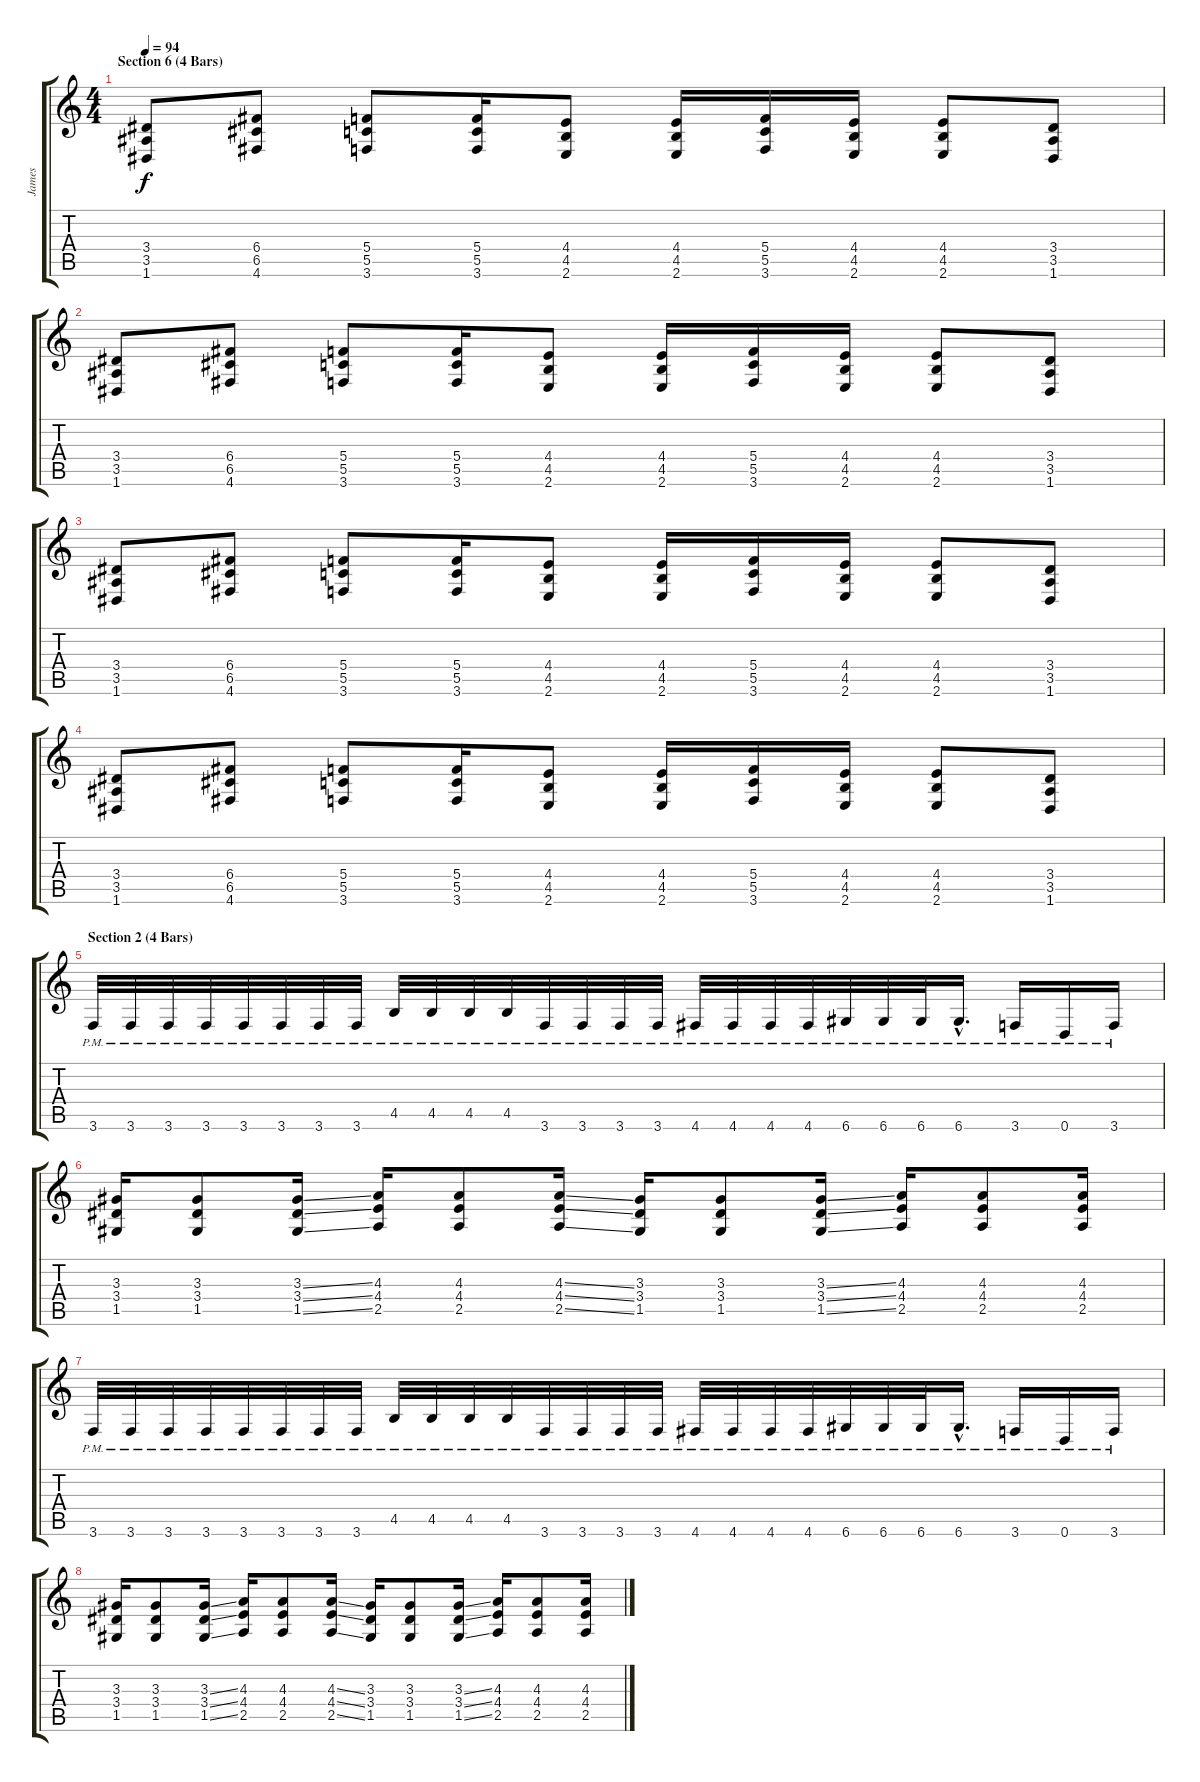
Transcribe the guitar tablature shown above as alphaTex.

\track ("James" "James") {instrument distortionguitar}
\staff {score tabs}
\tuning (D4 A3 F3 C3 G2 D2) {hide}
\ts (4 4)
\section ("" "Section 6 (4 Bars)")
\tempo 94
\clef g2
\ks c
(3.4 3.5 1.6).8{dy f} (6.4 6.5 4.6).8 (5.4 5.5 3.6).8 (5.4 5.5 3.6).16 (4.4 4.5 2.6).8 (4.4 4.5 2.6).16 (5.4 5.5 3.6).16 (4.4 4.5 2.6).16 (4.4 4.5 2.6).8 (3.4 3.5 1.6).8 |
(3.4 3.5 1.6).8 (6.4 6.5 4.6).8 (5.4 5.5 3.6).8 (5.4 5.5 3.6).16 (4.4 4.5 2.6).8 (4.4 4.5 2.6).16 (5.4 5.5 3.6).16 (4.4 4.5 2.6).16 (4.4 4.5 2.6).8 (3.4 3.5 1.6).8 |
(3.4 3.5 1.6).8 (6.4 6.5 4.6).8 (5.4 5.5 3.6).8 (5.4 5.5 3.6).16 (4.4 4.5 2.6).8 (4.4 4.5 2.6).16 (5.4 5.5 3.6).16 (4.4 4.5 2.6).16 (4.4 4.5 2.6).8 (3.4 3.5 1.6).8 |
(3.4 3.5 1.6).8 (6.4 6.5 4.6).8 (5.4 5.5 3.6).8 (5.4 5.5 3.6).16 (4.4 4.5 2.6).8 (4.4 4.5 2.6).16 (5.4 5.5 3.6).16 (4.4 4.5 2.6).16 (4.4 4.5 2.6).8 (3.4 3.5 1.6).8 |
\section ("" "Section 2 (4 Bars)")
3.6{pm}.32 3.6{pm}.32 3.6{pm}.32 3.6{pm}.32 3.6{pm}.32 3.6{pm}.32 3.6{pm}.32 3.6{pm}.32 4.5{pm}.32 4.5{pm}.32 4.5{pm}.32 4.5{pm}.32 3.6{pm}.32 3.6{pm}.32 3.6{pm}.32 3.6{pm}.32 4.6{pm}.32 4.6{pm}.32 4.6{pm}.32 4.6{pm}.32 6.6{pm}.32 6.6{pm}.32 6.6{pm}.32 6.6{hac pm}.16{d} 3.6{pm}.16 0.6{pm}.16 3.6{pm}.16 |
(3.3 3.4 1.5).16 (3.3 3.4 1.5).8 (3.3{ss} 3.4{ss} 1.5{ss}).16 (4.3 4.4 2.5).16 (4.3 4.4 2.5).8 (4.3{ss} 4.4{ss} 2.5{ss}).16 (3.3 3.4 1.5).16 (3.3 3.4 1.5).8 (3.3{ss} 3.4{ss} 1.5{ss}).16 (4.3 4.4 2.5).16 (4.3 4.4 2.5).8 (4.3 4.4 2.5).16 |
3.6{pm}.32 3.6{pm}.32 3.6{pm}.32 3.6{pm}.32 3.6{pm}.32 3.6{pm}.32 3.6{pm}.32 3.6{pm}.32 4.5{pm}.32 4.5{pm}.32 4.5{pm}.32 4.5{pm}.32 3.6{pm}.32 3.6{pm}.32 3.6{pm}.32 3.6{pm}.32 4.6{pm}.32 4.6{pm}.32 4.6{pm}.32 4.6{pm}.32 6.6{pm}.32 6.6{pm}.32 6.6{pm}.32 6.6{hac pm}.16{d} 3.6{pm}.16 0.6{pm}.16 3.6{pm}.16 |
(3.3 3.4 1.5).16 (3.3 3.4 1.5).8 (3.3{ss} 3.4{ss} 1.5{ss}).16 (4.3 4.4 2.5).16 (4.3 4.4 2.5).8 (4.3{ss} 4.4{ss} 2.5{ss}).16 (3.3 3.4 1.5).16 (3.3 3.4 1.5).8 (3.3{ss} 3.4{ss} 1.5{ss}).16 (4.3 4.4 2.5).16 (4.3 4.4 2.5).8 (4.3 4.4 2.5).16
